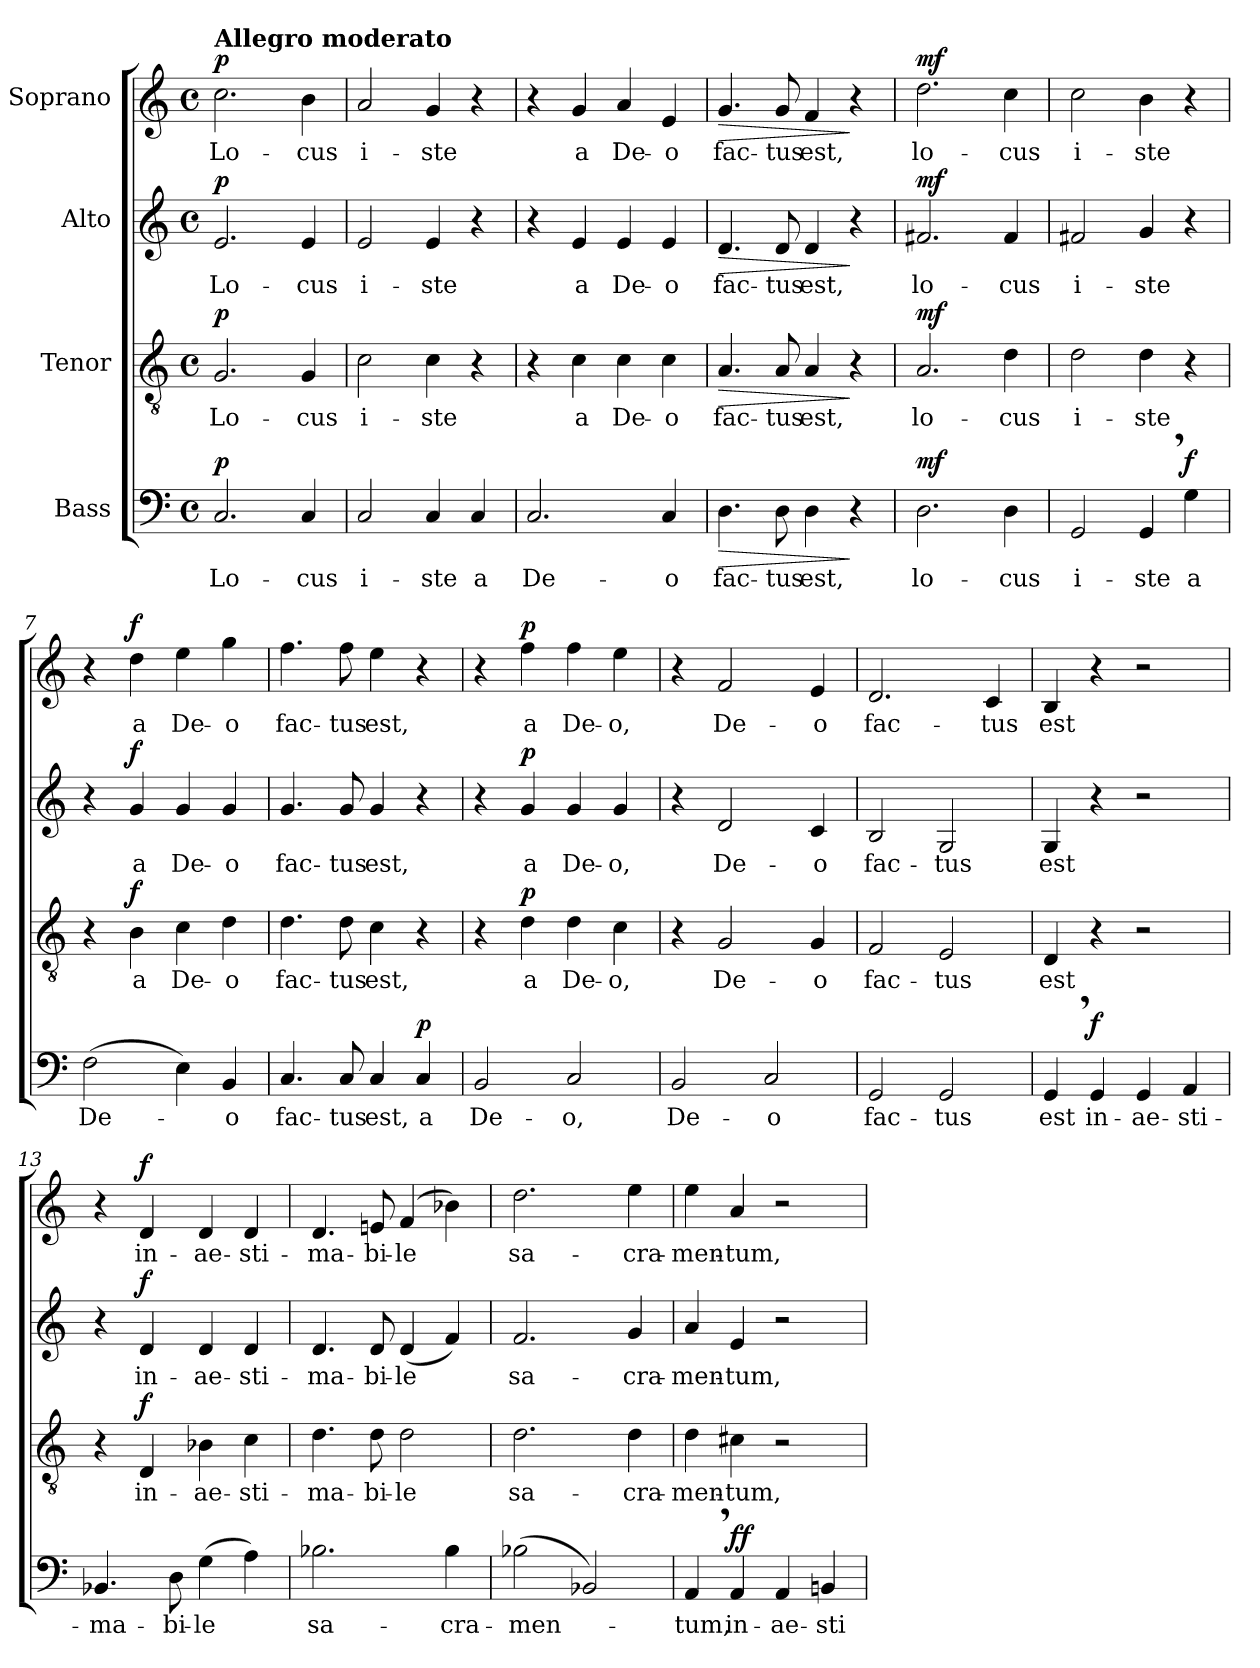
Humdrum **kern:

**kern	**text	**dynam	**kern	**text	**dynam	**kern	**text	**dynam	**kern	**text	**dynam
*part4	*part4	*part4	*part3	*part3	*part3	*part2	*part2	*part2	*part1	*part1	*part1
*staff4	*staff4	*staff4	*staff3	*staff3	*staff3	*staff2	*staff2	*staff2	*staff1	*staff1	*staff1
*I"Bass	*	*	*I"Tenor	*	*	*I"Alto	*	*	*I"Soprano	*	*
*clefF4	*	*	*clefGv2	*	*	*clefG2	*	*	*clefG2	*	*
*k[]	*	*	*k[]	*	*	*k[]	*	*	*k[]	*	*
*M4/4	*	*	*M4/4	*	*	*M4/4	*	*	*M4/4	*	*
*met(c)	*	*	*met(c)	*	*	*met(c)	*	*	*met(c)	*	*
*MM92	*	*	*MM92	*	*	*MM92	*	*	*MM92	*	*
=1	=1	=1	=1	=1	=1	=1	=1	=1	=1	=1	=1
!	!	!	!	!	!	!	!	!	!LO:TX:a:B:t=Allegro moderato	!	!
!	!LO:LY:b	!LO:DY:a	!	!LO:LY:b	!LO:DY:a	!	!LO:LY:b	!LO:DY:a	!	!LO:LY:b	!LO:DY:a
2.C/	Lo-	p	2.G/	Lo-	p	2.e/	Lo-	p	2.cc\	Lo-	p
!	!LO:LY:b	!	!	!LO:LY:b	!	!	!LO:LY:b	!	!	!LO:LY:b	!
4C/	-cus	.	4G/	-cus	.	4e/	-cus	.	4b\	-cus	.
=2	=2	=2	=2	=2	=2	=2	=2	=2	=2	=2	=2
!	!LO:LY:b	!	!	!LO:LY:b	!	!	!LO:LY:b	!	!	!LO:LY:b	!
2C/	i-	.	2c\	i-	.	2e/	i-	.	2a/	i-	.
!	!LO:LY:b	!	!	!LO:LY:b	!	!	!LO:LY:b	!	!	!LO:LY:b	!
4C/	-ste	.	4c\	-ste	.	4e/	-ste	.	4g/	-ste	.
!	!LO:LY:b	!	!	!	!	!	!	!	!	!	!
4C/	a	.	4r	.	.	4r	.	.	4r	.	.
=3	=3	=3	=3	=3	=3	=3	=3	=3	=3	=3	=3
!	!LO:LY:b	!	!	!	!	!	!	!	!	!	!
2.C/	De-	.	4r	.	.	4r	.	.	4r	.	.
!	!	!	!	!LO:LY:b	!	!	!LO:LY:b	!	!	!LO:LY:b	!
.	.	.	4c\	a	.	4e/	a	.	4g/	a	.
!	!	!	!	!LO:LY:b	!	!	!LO:LY:b	!	!	!LO:LY:b	!
.	.	.	4c\	De-	.	4e/	De-	.	4a/	De-	.
!	!LO:LY:b	!	!	!LO:LY:b	!	!	!LO:LY:b	!	!	!LO:LY:b	!
4C/	-o	.	4c\	-o	.	4e/	-o	.	4e/	-o	.
=4	=4	=4	=4	=4	=4	=4	=4	=4	=4	=4	=4
!	!LO:LY:b	!LO:HP:b	!	!LO:LY:b	!LO:HP:b	!	!LO:LY:b	!LO:HP:b	!	!LO:LY:b	!LO:HP:b
4.D\	fac-	>	4.A/	fac-	>	4.d/	fac-	>	4.g/	fac-	>
!	!LO:LY:b	!	!	!LO:LY:b	!	!	!LO:LY:b	!	!	!LO:LY:b	!
8D\	-tus	.	8A/	-tus	.	8d/	-tus	.	8g/	-tus	.
!	!LO:LY:b	!	!	!LO:LY:b	!	!	!LO:LY:b	!	!	!LO:LY:b	!
4D\	est,	.	4A/	est,	.	4d/	est,	.	4f/	est,	.
4r	.	]	4r	.	]	4r	.	]	4r	.	]
=5	=5	=5	=5	=5	=5	=5	=5	=5	=5	=5	=5
!	!LO:LY:b	!LO:DY:a	!	!LO:LY:b	!LO:DY:a	!	!LO:LY:b	!LO:DY:a	!	!LO:LY:b	!LO:DY:a
2.D\	lo-	mf	2.A/	lo-	mf	2.f#X/	lo-	mf	2.dd\	lo-	mf
!	!LO:LY:b	!	!	!LO:LY:b	!	!	!LO:LY:b	!	!	!LO:LY:b	!
4D\	-cus	.	4d\	-cus	.	4f#/	-cus	.	4cc\	-cus	.
=6	=6	=6	=6	=6	=6	=6	=6	=6	=6	=6	=6
!	!LO:LY:b	!	!	!LO:LY:b	!	!	!LO:LY:b	!	!	!LO:LY:b	!
2GG/	i-	.	2d\	i-	.	2f#X/	i-	.	2cc\	i-	.
!	!LO:LY:b	!	!	!LO:LY:b	!	!	!LO:LY:b	!	!	!LO:LY:b	!
4GG,/	-ste	.	4d\	-ste	.	4g/	-ste	.	4b\	-ste	.
!	!LO:LY:b	!LO:DY:a	!	!	!	!	!	!	!	!	!
4G\	a	f	4r	.	.	4r	.	.	4r	.	.
!!LO:LB:g=z
=7	=7	=7	=7	=7	=7	=7	=7	=7	=7	=7	=7
!	!LO:LY:b	!	!	!	!	!	!	!	!	!	!
(2F\	De-	.	4r	.	.	4r	.	.	4r	.	.
!	!	!	!	!LO:LY:b	!LO:DY:a	!	!LO:LY:b	!LO:DY:a	!	!LO:LY:b	!LO:DY:a
.	.	.	4B\	a	f	4g/	a	f	4dd\	a	f
!	!	!	!	!LO:LY:b	!	!	!LO:LY:b	!	!	!LO:LY:b	!
4E\)	.	.	4c\	De-	.	4g/	De-	.	4ee\	De-	.
!	!LO:LY:b	!	!	!LO:LY:b	!	!	!LO:LY:b	!	!	!LO:LY:b	!
4BB/	-o	.	4d\	-o	.	4g/	-o	.	4gg\	-o	.
=8	=8	=8	=8	=8	=8	=8	=8	=8	=8	=8	=8
!	!LO:LY:b	!	!	!LO:LY:b	!	!	!LO:LY:b	!	!	!LO:LY:b	!
4.C/	fac-	.	4.d\	fac-	.	4.g/	fac-	.	4.ff\	fac-	.
!	!LO:LY:b	!	!	!LO:LY:b	!	!	!LO:LY:b	!	!	!LO:LY:b	!
8C/	-tus	.	8d\	-tus	.	8g/	-tus	.	8ff\	-tus	.
!	!LO:LY:b	!	!	!LO:LY:b	!	!	!LO:LY:b	!	!	!LO:LY:b	!
4C/	est,	.	4c\	est,	.	4g/	est,	.	4ee\	est,	.
!	!LO:LY:b	!LO:DY:a	!	!	!	!	!	!	!	!	!
4C/	a	p	4r	.	.	4r	.	.	4r	.	.
=9	=9	=9	=9	=9	=9	=9	=9	=9	=9	=9	=9
!	!LO:LY:b	!	!	!	!	!	!	!	!	!	!
2BB/	De-	.	4r	.	.	4r	.	.	4r	.	.
!	!	!	!	!LO:LY:b	!LO:DY:a	!	!LO:LY:b	!LO:DY:a	!	!LO:LY:b	!LO:DY:a
.	.	.	4d\	a	p	4g/	a	p	4ff\	a	p
!	!LO:LY:b	!	!	!LO:LY:b	!	!	!LO:LY:b	!	!	!LO:LY:b	!
2C/	-o,	.	4d\	De-	.	4g/	De-	.	4ff\	De-	.
!	!	!	!	!LO:LY:b	!	!	!LO:LY:b	!	!	!LO:LY:b	!
.	.	.	4c\	-o,	.	4g/	-o,	.	4ee\	-o,	.
=10	=10	=10	=10	=10	=10	=10	=10	=10	=10	=10	=10
!	!LO:LY:b	!	!	!	!	!	!	!	!	!	!
2BB/	De-	.	4r	.	.	4r	.	.	4r	.	.
!	!	!	!	!LO:LY:b	!	!	!LO:LY:b	!	!	!LO:LY:b	!
.	.	.	2G/	De-	.	2d/	De-	.	2f/	De-	.
!	!LO:LY:b	!	!	!	!	!	!	!	!	!	!
2C/	-o	.	.	.	.	.	.	.	.	.	.
!	!	!	!	!LO:LY:b	!	!	!LO:LY:b	!	!	!LO:LY:b	!
.	.	.	4G/	-o	.	4c/	-o	.	4e/	-o	.
=11	=11	=11	=11	=11	=11	=11	=11	=11	=11	=11	=11
!	!LO:LY:b	!	!	!LO:LY:b	!	!	!LO:LY:b	!	!	!LO:LY:b	!
2GG/	fac-	.	2F/	fac-	.	2B/	fac-	.	2.d/	fac-	.
!	!LO:LY:b	!	!	!LO:LY:b	!	!	!LO:LY:b	!	!	!	!
2GG/	-tus	.	2E/	-tus	.	2G/	-tus	.	.	.	.
!	!	!	!	!	!	!	!	!	!	!LO:LY:b	!
.	.	.	.	.	.	.	.	.	4c/	-tus	.
=12	=12	=12	=12	=12	=12	=12	=12	=12	=12	=12	=12
!	!LO:LY:b	!	!	!LO:LY:b	!	!	!LO:LY:b	!	!	!LO:LY:b	!
4GG,/	est	.	4D/	est	.	4G/	est	.	4B/	est	.
!	!LO:LY:b	!LO:DY:a	!	!	!	!	!	!	!	!	!
4GG/	in-	f	4r	.	.	4r	.	.	4r	.	.
!	!LO:LY:b	!	!	!	!	!	!	!	!	!	!
4GG/	-ae-	.	2r	.	.	2r	.	.	2r	.	.
!	!LO:LY:b	!	!	!	!	!	!	!	!	!	!
4AA/	-sti-	.	.	.	.	.	.	.	.	.	.
!!LO:LB:g=z
=13	=13	=13	=13	=13	=13	=13	=13	=13	=13	=13	=13
!	!LO:LY:b	!	!	!	!	!	!	!	!	!	!
4.BB-X/	-ma-	.	4r	.	.	4r	.	.	4r	.	.
!	!	!	!	!LO:LY:b	!LO:DY:a	!	!LO:LY:b	!LO:DY:a	!	!LO:LY:b	!LO:DY:a
.	.	.	4D/	in-	f	4d/	in-	f	4d/	in-	f
!	!LO:LY:b	!	!	!	!	!	!	!	!	!	!
8D\	-bi-	.	.	.	.	.	.	.	.	.	.
!	!LO:LY:b	!	!	!LO:LY:b	!	!	!LO:LY:b	!	!	!LO:LY:b	!
(4G\	-le	.	4B-X\	-ae-	.	4d/	-ae-	.	4d/	-ae-	.
!	!	!	!	!LO:LY:b	!	!	!LO:LY:b	!	!	!LO:LY:b	!
4A\)	.	.	4c\	-sti-	.	4d/	-sti-	.	4d/	-sti-	.
=14	=14	=14	=14	=14	=14	=14	=14	=14	=14	=14	=14
!	!LO:LY:b	!	!	!LO:LY:b	!	!	!LO:LY:b	!	!	!LO:LY:b	!
2.B-X\	sa-	.	4.d\	-ma-	.	4.d/	-ma-	.	4.d/	-ma-	.
!	!	!	!	!LO:LY:b	!	!	!LO:LY:b	!	!	!LO:LY:b	!
.	.	.	8d\	-bi-	.	8d/	-bi-	.	8en/	-bi-	.
!	!	!	!	!LO:LY:b	!	!	!LO:LY:b	!	!	!LO:LY:b	!
.	.	.	2d\	-le	.	(4d/	-le	.	(4f/	-le	.
!	!LO:LY:b	!	!	!	!	!	!	!	!	!	!
4B-\	-cra-	.	.	.	.	4f/)	.	.	4b-X\)	.	.
=15	=15	=15	=15	=15	=15	=15	=15	=15	=15	=15	=15
!	!LO:LY:b	!	!	!LO:LY:b	!	!	!LO:LY:b	!	!	!LO:LY:b	!
(2B-X\	-men-	.	2.d\	sa-	.	2.f/	sa-	.	2.dd\	sa-	.
2BB-X/)	.	.	.	.	.	.	.	.	.	.	.
!	!	!	!	!LO:LY:b	!	!	!LO:LY:b	!	!	!LO:LY:b	!
.	.	.	4d\	-cra-	.	4g/	-cra-	.	4ee\	-cra-	.
=16	=16	=16	=16	=16	=16	=16	=16	=16	=16	=16	=16
!	!LO:LY:b	!	!	!LO:LY:b	!	!	!LO:LY:b	!	!	!LO:LY:b	!
4AA,/	-tum,	.	4d\	-men-	.	4a/	-men-	.	4ee\	-men-	.
!	!LO:LY:b	!LO:DY:a	!	!LO:LY:b	!	!	!LO:LY:b	!	!	!LO:LY:b	!
4AA/	in-	ff	4c#X\	-tum,	.	4e/	-tum,	.	4a/	-tum,	.
!	!LO:LY:b	!	!	!	!	!	!	!	!	!	!
4AA/	-ae-	.	2r	.	.	2r	.	.	2r	.	.
!	!LO:LY:b	!	!	!	!	!	!	!	!	!	!
4BBn/	-sti-	.	.	.	.	.	.	.	.	.	.
=	=	=	=	=	=	=	=	=	=	=	=
*-	*-	*-	*-	*-	*-	*-	*-	*-	*-	*-	*-
